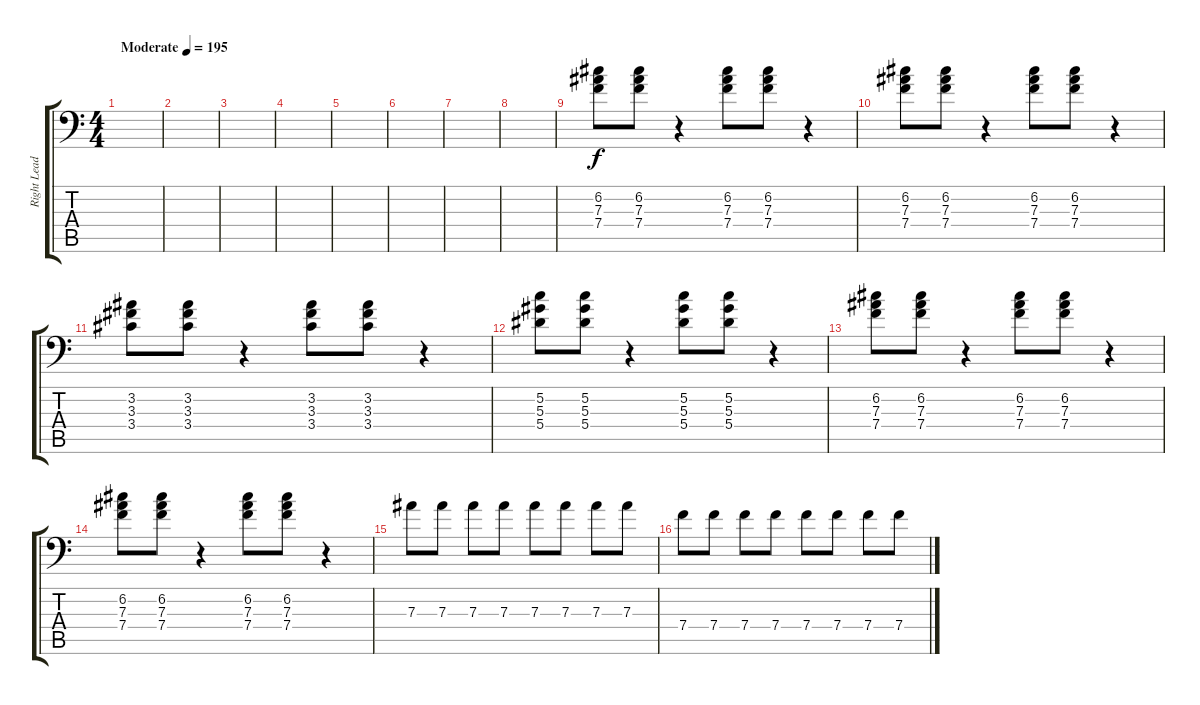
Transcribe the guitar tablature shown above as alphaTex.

\track ("Right Lead 1" "Right Lead") {instrument distortionguitar}
\staff {score tabs}
\tuning (C4 G3 Eb3 Bb2 F2 Bb1) {hide}
\ts (4 4)
\tempo (195 "Moderate")
\clef f4
\ks c
|
|
|
|
|
|
|
|
(6.2 7.3 7.4).8{instrument overdrivenguitar} (6.2 7.3 7.4).8 r.4 (6.2 7.3 7.4).8 (6.2 7.3 7.4).8 r.4 |
(6.2 7.3 7.4).8 (6.2 7.3 7.4).8 r.4 (6.2 7.3 7.4).8 (6.2 7.3 7.4).8 r.4 |
(3.2 3.3 3.4).8 (3.2 3.3 3.4).8 r.4 (3.2 3.3 3.4).8 (3.2 3.3 3.4).8 r.4 |
(5.2 5.3 5.4).8 (5.2 5.3 5.4).8 r.4 (5.2 5.3 5.4).8 (5.2 5.3 5.4).8 r.4 |
(6.2 7.3 7.4).8 (6.2 7.3 7.4).8 r.4 (6.2 7.3 7.4).8 (6.2 7.3 7.4).8 r.4 |
(6.2 7.3 7.4).8 (6.2 7.3 7.4).8 r.4 (6.2 7.3 7.4).8 (6.2 7.3 7.4).8 r.4 |
7.3.8{instrument distortionguitar} 7.3.8 7.3.8 7.3.8 7.3.8 7.3.8 7.3.8 7.3.8 |
7.4.8 7.4.8 7.4.8 7.4.8 7.4.8 7.4.8 7.4.8 7.4.8
